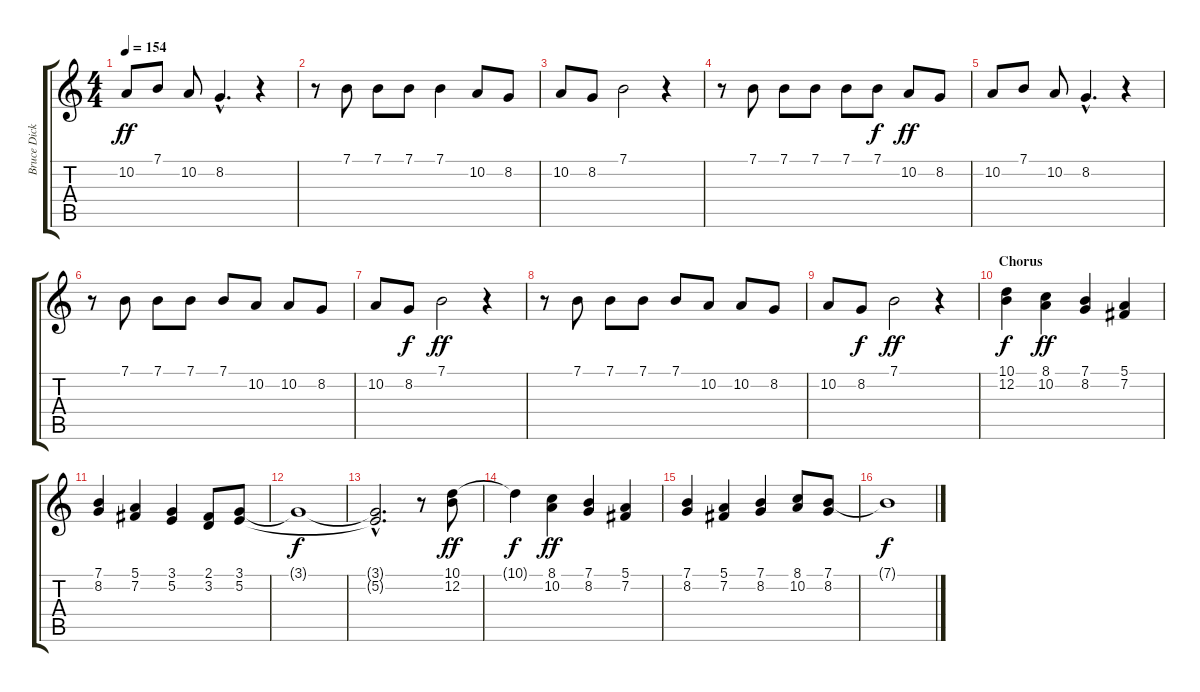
\track ("Bruce Dickinson's Vocals" "Bruce Dick") {instrument lead6voice}
\staff {score tabs}
\tuning (E4 B3 G3 D3 A2 E2) {hide}
\ts (4 4)
\tempo 154
\clef g2
\ks c
10.2.8{dy ff} 7.1.8 10.2.8 8.2{hac}.4{d} r.4 |
r.8 7.1.8 7.1.8 7.1.8 7.1.4 10.2.8 8.2.8 |
10.2.8 8.2.8 7.1.2 r.4 |
r.8 7.1.8 7.1.8 7.1.8 7.1.8 7.1.8{dy f} 10.2.8{dy ff} 8.2.8 |
10.2.8 7.1.8 10.2.8 8.2{hac}.4{d} r.4 |
r.8 7.1.8 7.1.8 7.1.8 7.1.8 10.2.8 10.2.8 8.2.8 |
10.2.8 8.2.8{dy f} 7.1.2{dy ff} r.4 |
r.8 7.1.8 7.1.8 7.1.8 7.1.8 10.2.8 10.2.8 8.2.8 |
10.2.8 8.2.8{dy f} 7.1.2{dy ff} r.4 |
\section ("" "Chorus")
(10.1 12.2).4{dy f} (8.1 10.2).4{dy ff} (7.1 8.2).4 (5.1 7.2).4 |
(7.1 8.2).4 (5.1 7.2).4 (3.1 5.2).4 (2.1 3.2).8 (3.1 5.2).8 |
3.1{t}.1{dy f} |
(3.1{hac t} 5.2{hac t}).2{d} r.8 (10.1 12.2).8{dy ff} |
10.1{t}.4{dy f} (8.1 10.2).4{dy ff} (7.1 8.2).4 (5.1 7.2).4 |
(7.1 8.2).4 (5.1 7.2).4 (7.1 8.2).4 (8.1 10.2).8 (7.1 8.2).8 |
7.1{t}.1{dy f}
